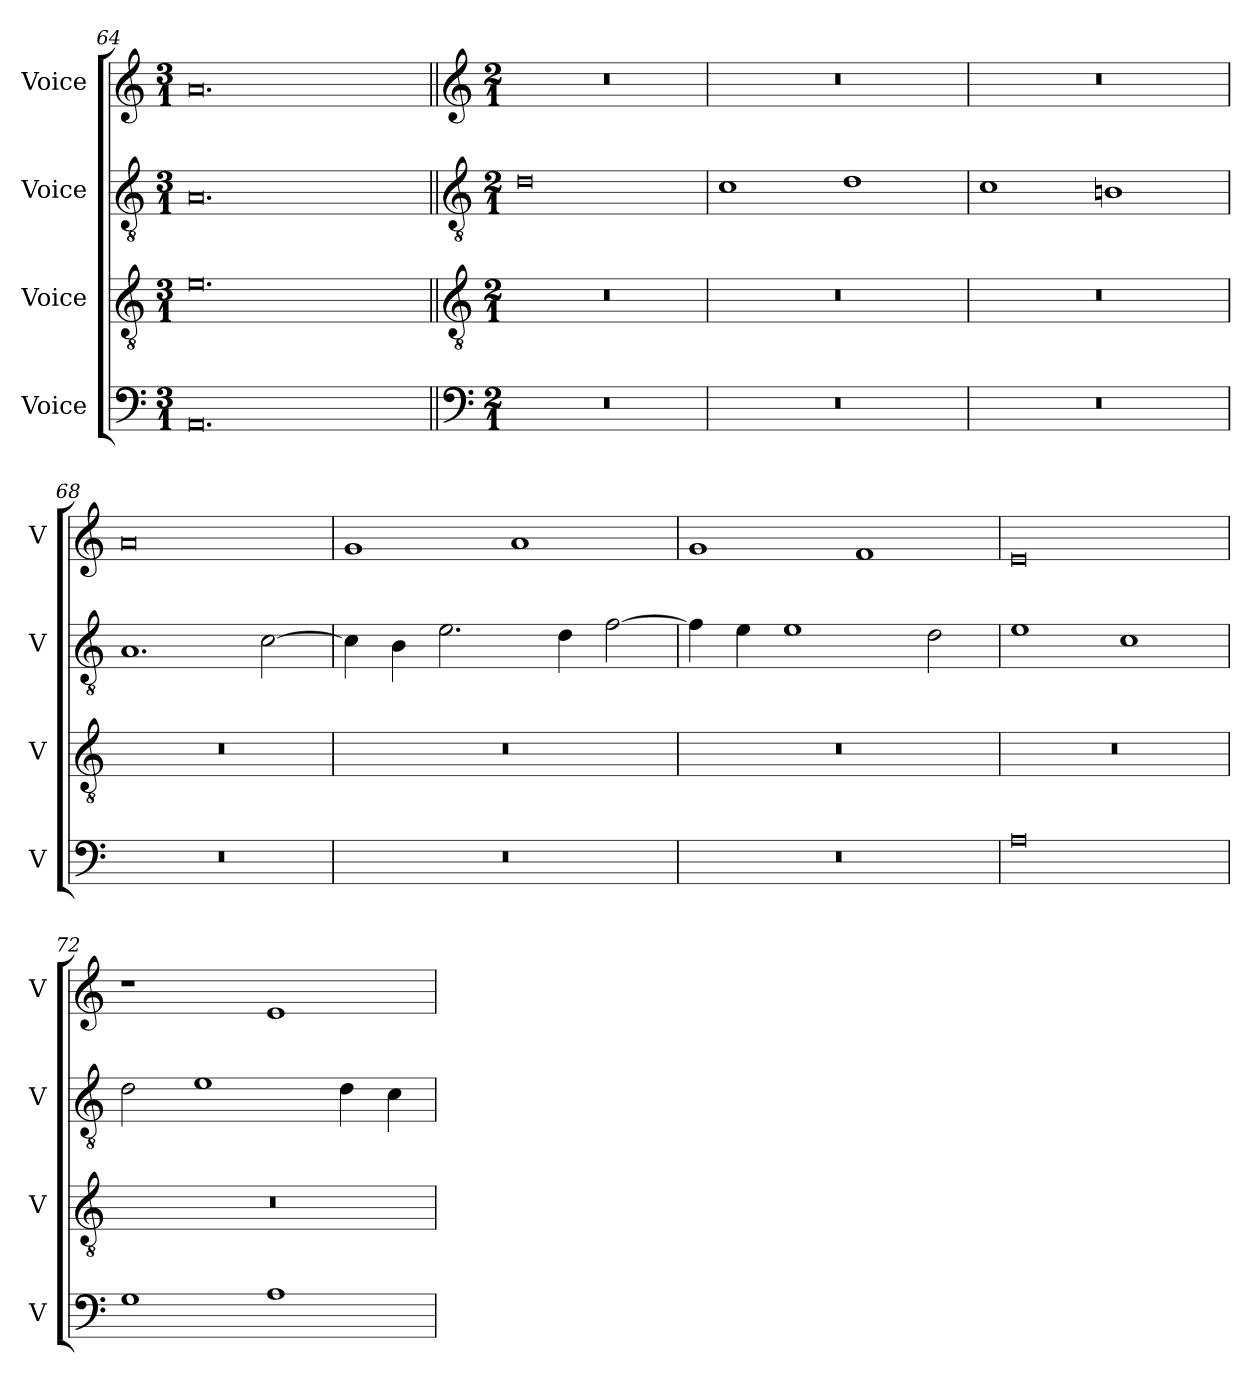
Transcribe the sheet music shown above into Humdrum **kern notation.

**kern	**kern	**kern	**kern
*part4	*part3	*part2	*part1
*staff4	*staff3	*staff2	*staff1
*I"Voice	*I"Voice	*I"Voice	*I"Voice
*I'V	*I'V	*I'V	*I'V
*clefF4	*clefGv2	*clefGv2	*clefG2
*k[]	*k[]	*k[]	*k[]
*M3/1	*M3/1	*M3/1	*M3/1
=64	=64	=64	=64
0.AA	0.e	0.A	0.a
=65||	=65||	=65||	=65||
*clefF4	*clefGv2	*clefGv2	*clefG2
*M2/1	*M2/1	*M2/1	*M2/1
0r	0r	0d	0r
=66	=66	=66	=66
0r	0r	1c	0r
.	.	1d	.
=67	=67	=67	=67
0r	0r	1c	0r
.	.	1Bn	.
=68	=68	=68	=68
0r	0r	1.A	0a
.	.	[2c\	.
!!LO:PB:g=z
=69	=69	=69	=69
0r	0r	4c\]	1g
.	.	4B\	.
.	.	2.e\	.
.	.	.	1a
.	.	4d\	.
.	.	[2f\	.
=70	=70	=70	=70
0r	0r	4f\]	1g
.	.	4e\	.
.	.	1e	.
.	.	.	1f
.	.	2d\	.
=71	=71	=71	=71
0A	0r	1e	0e
.	.	1c	.
=72	=72	=72	=72
1G	0r	2d\	1r
.	.	1e	.
1A	.	.	1e
.	.	4d\	.
.	.	4c\	.
=	=	=	=
*-	*-	*-	*-
